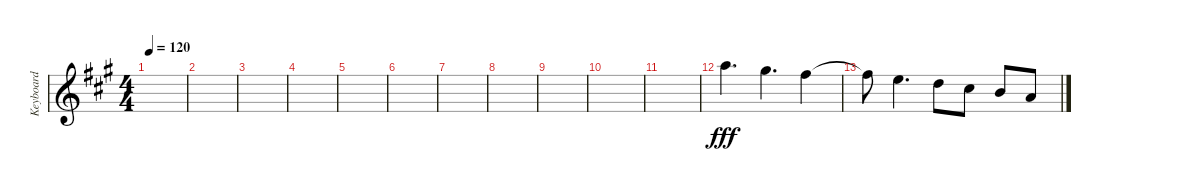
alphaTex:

\track ("Keyboard" "Keyboard") {instrument acousticgrandpiano}
\staff {score}
\tuning (Db4 Ab3 E3 B2 Gb2 Db2) {hide}
\ts (4 4)
\tempo 120
\clef g2
\ks a
|
|
|
|
|
|
|
|
|
|
|
20.1.4{d dy fff} 19.1.4{d} 17.1.4 |
17.1{t}.8 15.1.4{d} 13.1.8 12.1.8 10.1.8 8.1.8
